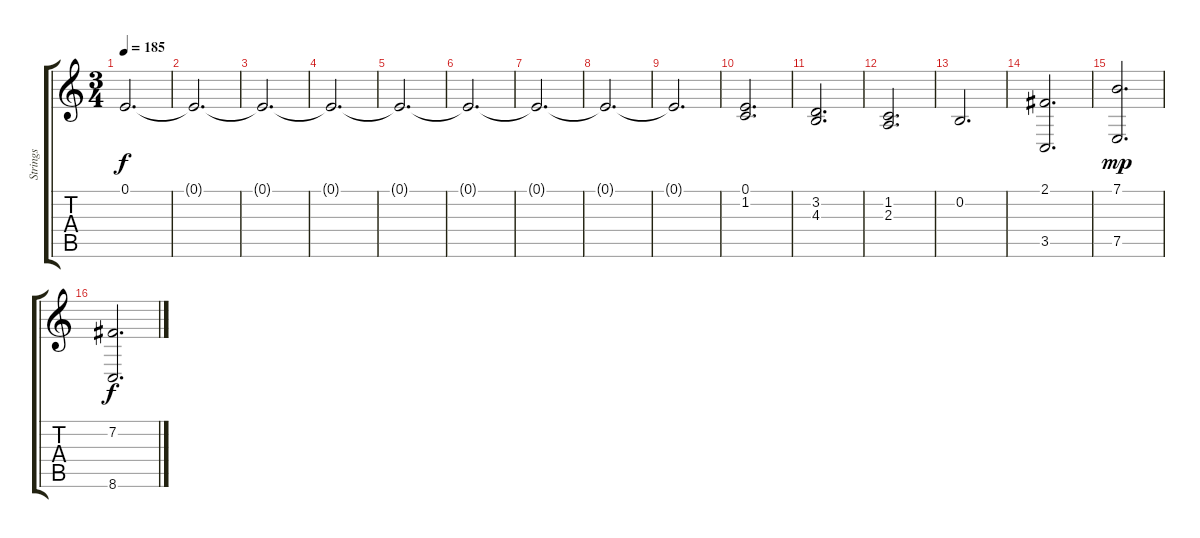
\track ("Strings" "Strings") {instrument stringensemble1}
\staff {score tabs}
\tuning (E4 B3 G3 D3 A2 E2) {hide}
\ts (3 4)
\tempo 185
\clef g2
\ks c
0.1{t}.2{d dy f} |
0.1{t}.2{d} |
0.1{t}.2{d} |
0.1{t}.2{d} |
0.1{t}.2{d} |
0.1{t}.2{d} |
0.1{t}.2{d} |
0.1{t}.2{d} |
0.1{t}.2{d} |
(0.1 1.2).2{d} |
(3.2 4.3).2{d} |
(1.2 2.3).2{d} |
0.2.2{d} |
(2.1 3.5).2{d} |
(7.1 7.5).2{d dy mp} |
(7.2 8.6).2{d dy f}
